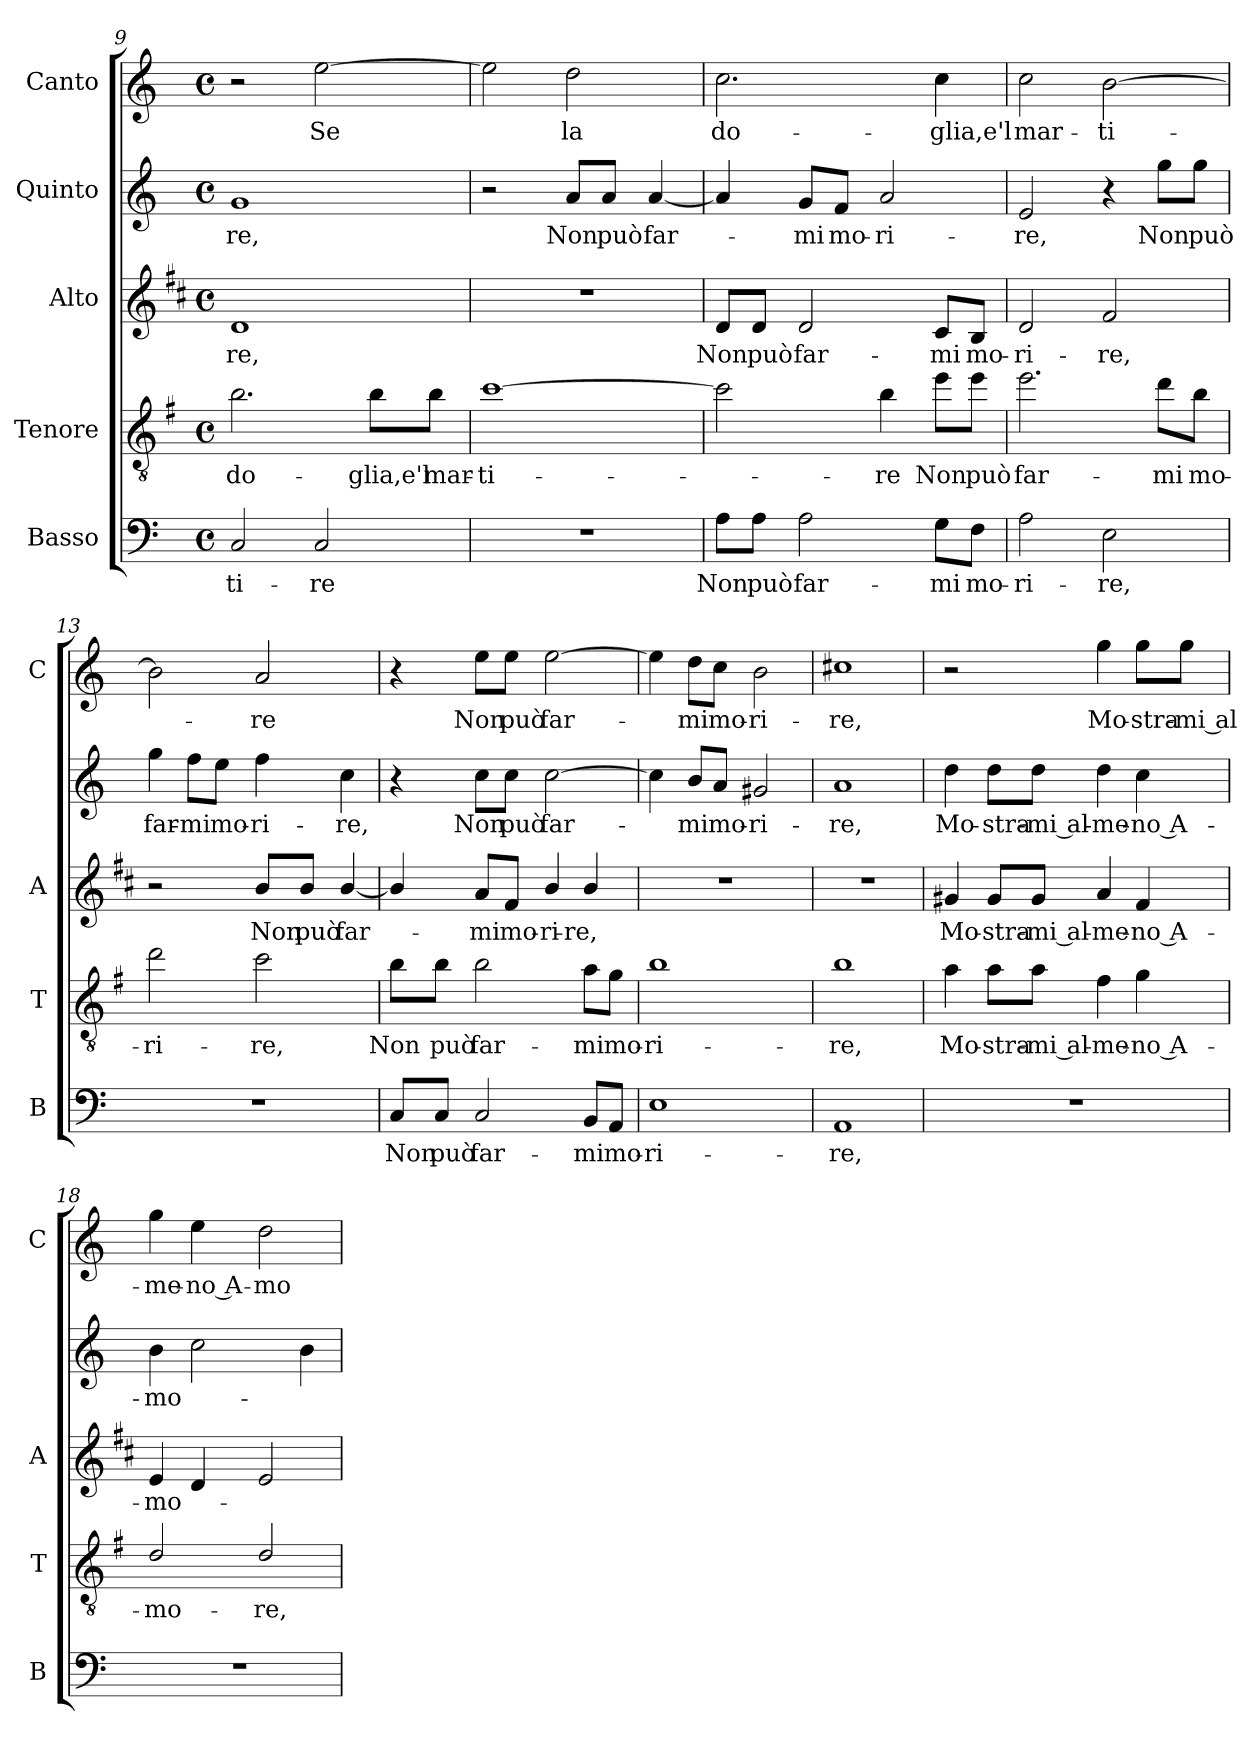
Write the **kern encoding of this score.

**kern	**text	**kern	**text	**kern	**text	**kern	**text	**kern	**text
*part5	*part5	*part4	*part4	*part3	*part3	*part2	*part2	*part1	*part1
*staff5	*staff5	*staff4	*staff4	*staff3	*staff3	*staff2	*staff2	*staff1	*staff1
*I"Basso	*	*I"Tenore	*	*I"Alto	*	*I"Quinto	*	*I"Canto	*
*I'B	*	*I'T	*	*I'A	*	*	*	*I'C	*
*clefF4	*	*clefGv2	*	*clefG2	*	*clefG2	*	*clefG2	*
*	*	*ITrd4c7	*	*ITrd1c2	*	*	*	*	*
*k[]	*	*k[]	*	*k[]	*	*k[]	*	*k[]	*
*C:	*	*C:	*	*C:	*	*C:	*	*C:	*
*M4/4	*	*M4/4	*	*M4/4	*	*M4/4	*	*M4/4	*
*met(c)	*	*met(c)	*	*met(c)	*	*met(c)	*	*met(c)	*
=9	=9	=9	=9	=9	=9	=9	=9	=9	=9
!	!LO:LY:b	!	!LO:LY:b	!	!LO:LY:b	!	!LO:LY:b	!	!
2C/	-ti-	2.e\	do-	1c	-re,	1g	-re,	2r	.
!	!LO:LY:b	!	!	!	!	!	!	!	!LO:LY:b
2C/	-re	.	.	.	.	.	.	[2ee\	Se
!	!	!	!LO:LY:b	!	!	!	!	!	!
.	.	8e\L	-glia,e'l	.	.	.	.	.	.
!	!	!	!LO:LY:b	!	!	!	!	!	!
.	.	8e\J	mar-	.	.	.	.	.	.
=10	=10	=10	=10	=10	=10	=10	=10	=10	=10
!	!	!	!LO:LY:b	!	!	!	!	!	!
1r	.	[1f	-ti-	1r	.	2r	.	2ee\]	.
!	!	!	!	!	!	!	!LO:LY:b	!	!LO:LY:b
.	.	.	.	.	.	8a/L	Non	2dd\	la
!	!	!	!	!	!	!	!LO:LY:b	!	!
.	.	.	.	.	.	8a/J	può	.	.
!	!	!	!	!	!	!	!LO:LY:b	!	!
.	.	.	.	.	.	[4a/	far-	.	.
!!LO:PB:g=z
=11	=11	=11	=11	=11	=11	=11	=11	=11	=11
!	!LO:LY:b	!	!	!	!LO:LY:b	!	!	!	!LO:LY:b
8A\L	Non	2f\]	.	8c/L	Non	4a/]	.	2.cc\	do-
!	!LO:LY:b	!	!	!	!LO:LY:b	!	!	!	!
8A\J	può	.	.	8c/J	può	.	.	.	.
!	!LO:LY:b	!	!	!	!LO:LY:b	!	!LO:LY:b	!	!
2A\	far-	.	.	2c/	far-	8g/L	-mi	.	.
!	!	!	!	!	!	!	!LO:LY:b	!	!
.	.	.	.	.	.	8f/J	mo-	.	.
!	!	!	!LO:LY:b	!	!	!	!LO:LY:b	!	!
.	.	4e\	-re	.	.	2a/	-ri-	.	.
!	!LO:LY:b	!	!LO:LY:b	!	!LO:LY:b	!	!	!	!LO:LY:b
8G\L	-mi	8a\L	Non	8B/L	-mi	.	.	4cc\	-glia,e'l
!	!LO:LY:b	!	!LO:LY:b	!	!LO:LY:b	!	!	!	!
8F\J	mo-	8a\J	può	8A/J	mo-	.	.	.	.
=12	=12	=12	=12	=12	=12	=12	=12	=12	=12
!	!LO:LY:b	!	!LO:LY:b	!	!LO:LY:b	!	!LO:LY:b	!	!LO:LY:b
2A\	-ri-	2.a\	far-	2c/	-ri-	2e/	-re,	2cc\	mar-
!	!LO:LY:b	!	!	!	!LO:LY:b	!	!	!	!LO:LY:b
2E\	-re,	.	.	2e/	-re,	4r	.	[2b\	-ti-
!	!	!	!LO:LY:b	!	!	!	!LO:LY:b	!	!
.	.	8g\L	-mi	.	.	8gg\L	Non	.	.
!	!	!	!LO:LY:b	!	!	!	!LO:LY:b	!	!
.	.	8e\J	mo-	.	.	8gg\J	può	.	.
=13	=13	=13	=13	=13	=13	=13	=13	=13	=13
!	!	!	!LO:LY:b	!	!	!	!LO:LY:b	!	!
1r	.	2g\	-ri-	2r	.	4gg\	far-	2b\]	.
!	!	!	!	!	!	!	!LO:LY:b	!	!
.	.	.	.	.	.	8ff\L	-mi	.	.
!	!	!	!	!	!	!	!LO:LY:b	!	!
.	.	.	.	.	.	8ee\J	mo-	.	.
!	!	!	!LO:LY:b	!	!LO:LY:b	!	!LO:LY:b	!	!LO:LY:b
.	.	2f\	-re,	8a/L	Non	4ff\	-ri-	2a/	-re
!	!	!	!	!	!LO:LY:b	!	!	!	!
.	.	.	.	8a/J	può	.	.	.	.
!	!	!	!	!	!LO:LY:b	!	!LO:LY:b	!	!
.	.	.	.	[4a/	far-	4cc\	-re,	.	.
=14	=14	=14	=14	=14	=14	=14	=14	=14	=14
!	!LO:LY:b	!	!LO:LY:b	!	!	!	!	!	!
8C/L	Non	8e\L	Non	4a/]	.	4r	.	4r	.
!	!LO:LY:b	!	!LO:LY:b	!	!	!	!	!	!
8C/J	può	8e\J	può	.	.	.	.	.	.
!	!LO:LY:b	!	!LO:LY:b	!	!LO:LY:b	!	!LO:LY:b	!	!LO:LY:b
2C/	far-	2e\	far-	8g/L	-mi	8cc\L	Non	8ee\L	Non
!	!	!	!	!	!LO:LY:b	!	!LO:LY:b	!	!LO:LY:b
.	.	.	.	8e/J	mo-	8cc\J	può	8ee\J	può
!	!	!	!	!	!LO:LY:b	!	!LO:LY:b	!	!LO:LY:b
.	.	.	.	4a/	-ri-	[2cc\	far-	[2ee\	far-
!	!LO:LY:b	!	!LO:LY:b	!	!LO:LY:b	!	!	!	!
8BB/L	-mi	8d\L	-mi	4a/	-re,	.	.	.	.
!	!LO:LY:b	!	!LO:LY:b	!	!	!	!	!	!
8AA/J	mo-	8c\J	mo-	.	.	.	.	.	.
=15	=15	=15	=15	=15	=15	=15	=15	=15	=15
!	!LO:LY:b	!	!LO:LY:b	!	!	!	!	!	!
1E	-ri-	1e	-ri-	1r	.	4cc\]	.	4ee\]	.
!	!	!	!	!	!	!	!LO:LY:b	!	!LO:LY:b
.	.	.	.	.	.	8b/L	-mi	8dd\L	-mi
!	!	!	!	!	!	!	!LO:LY:b	!	!LO:LY:b
.	.	.	.	.	.	8a/J	mo-	8cc\J	mo-
!	!	!	!	!	!	!	!LO:LY:b	!	!LO:LY:b
.	.	.	.	.	.	2g#X/	-ri-	2b\	-ri-
!!LO:LB:g=z
=16	=16	=16	=16	=16	=16	=16	=16	=16	=16
!	!LO:LY:b	!	!LO:LY:b	!	!	!	!LO:LY:b	!	!LO:LY:b
1AA	-re,	1e	-re,	1r	.	1a	-re,	1cc#X	-re,
=17	=17	=17	=17	=17	=17	=17	=17	=17	=17
!	!	!	!LO:LY:b	!	!LO:LY:b	!	!LO:LY:b	!	!
1r	.	4d\	Mo-	4f#X/	Mo-	4dd\	Mo-	2r	.
!	!	!	!LO:LY:b	!	!LO:LY:b	!	!LO:LY:b	!	!
.	.	8d\L	-stra-	8f#/L	-stra-	8dd\L	-stra-	.	.
!	!	!	!LO:LY:b	!	!LO:LY:b	!	!LO:LY:b	!	!
.	.	8d\J	-mi al-	8f#/J	-mi al-	8dd\J	-mi al-	.	.
!	!	!	!LO:LY:b	!	!LO:LY:b	!	!LO:LY:b	!	!LO:LY:b
.	.	4B\	-me-	4g/	-me-	4dd\	-me-	4gg\	Mo-
!	!	!	!LO:LY:b	!	!LO:LY:b	!	!LO:LY:b	!	!LO:LY:b
.	.	4c\	-no A-	4e/	-no A-	4cc\	-no A-	8gg\L	-stra-
!	!	!	!	!	!	!	!	!	!LO:LY:b
.	.	.	.	.	.	.	.	8gg\J	-mi al-
=18	=18	=18	=18	=18	=18	=18	=18	=18	=18
!	!	!	!LO:LY:b	!	!LO:LY:b	!	!LO:LY:b	!	!LO:LY:b
1r	.	2G/	-mo-	4d/	-mo-	4b\	-mo-	4gg\	-me-
!	!	!	!	!	!	!	!	!	!LO:LY:b
.	.	.	.	4c/	.	2cc\	.	4ee\	-no A-
!	!	!	!LO:LY:b	!	!	!	!	!	!LO:LY:b
.	.	2G/	-re,	2d/	.	.	.	2dd\	-mo-
.	.	.	.	.	.	4b\	.	.	.
=	=	=	=	=	=	=	=	=	=
*-	*-	*-	*-	*-	*-	*-	*-	*-	*-
